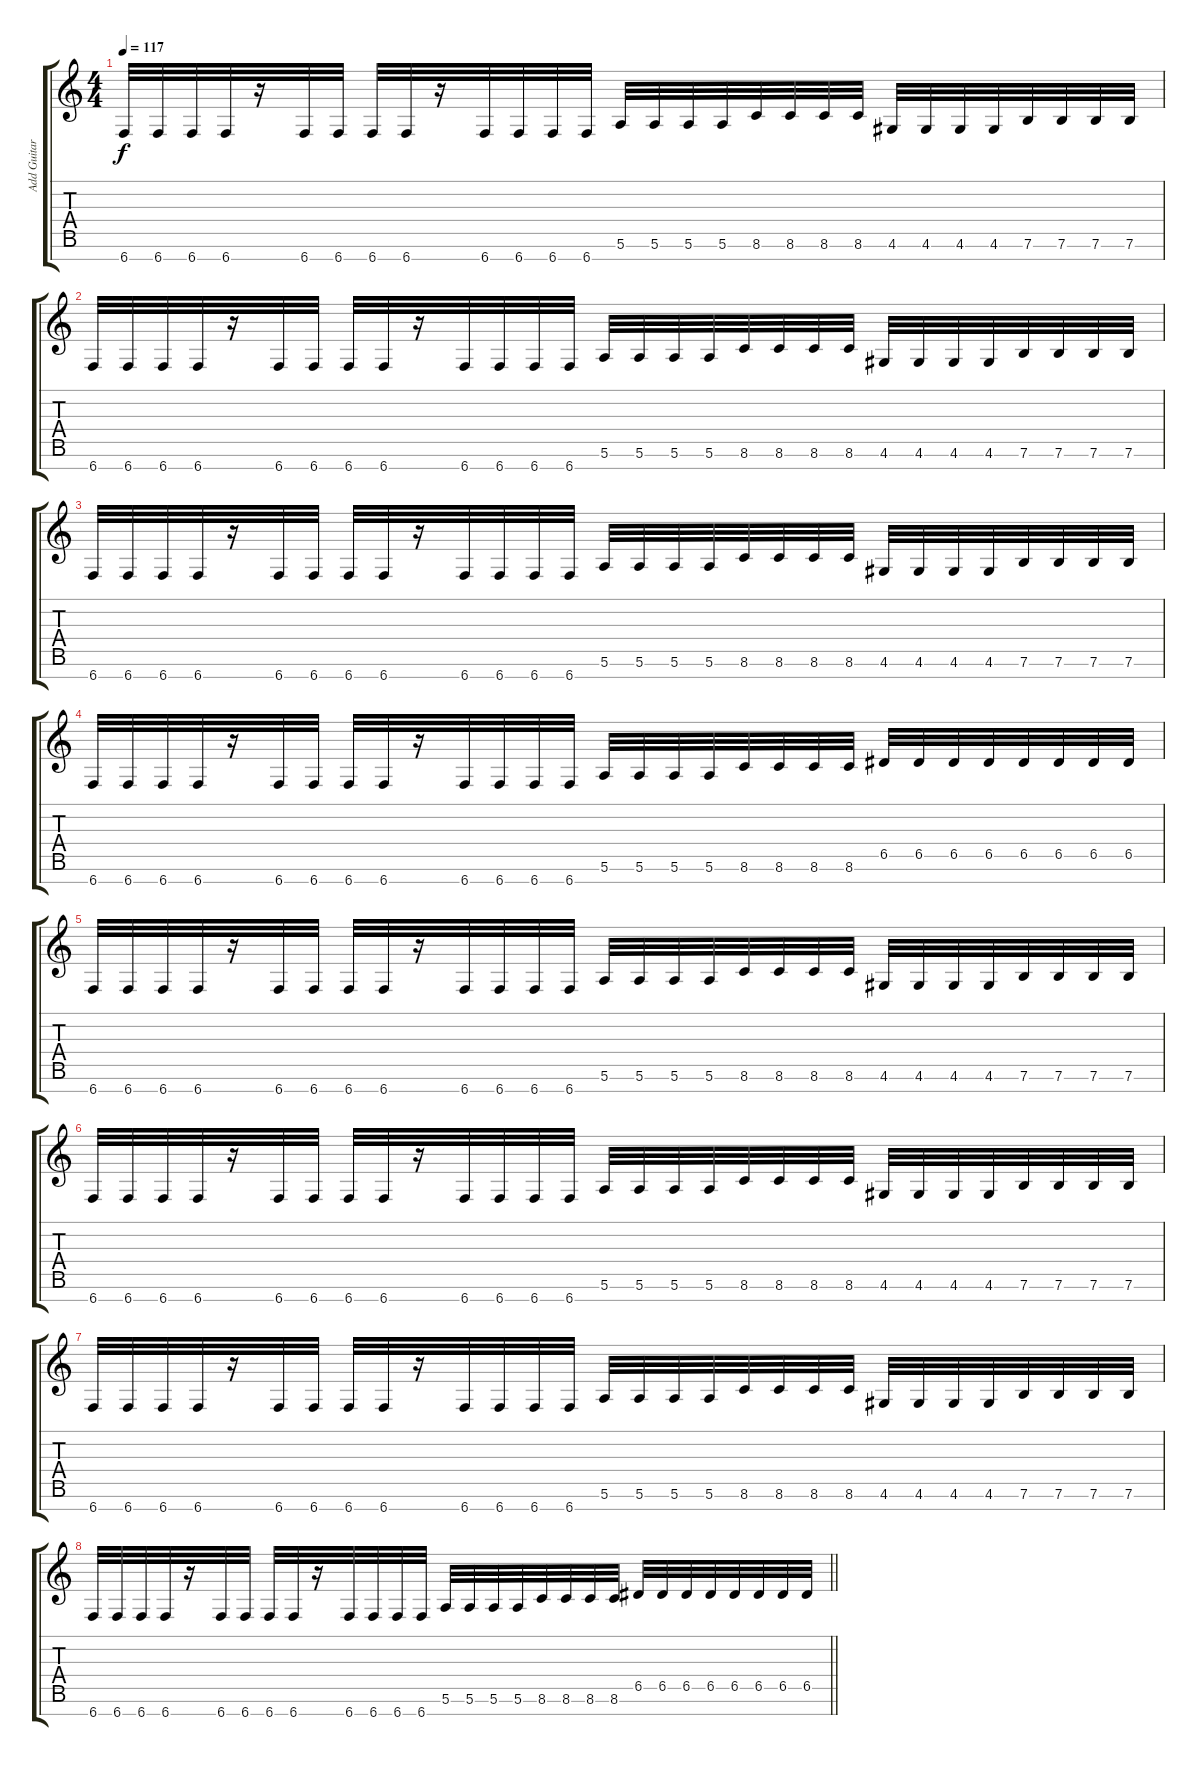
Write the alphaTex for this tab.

\track ("Add Guitar" "Add Guitar") {instrument distortionguitar}
\staff {score tabs}
\tuning (E4 B3 G3 D3 A2 E2 B1) {hide}
\ts (4 4)
\tempo 117
\clef g2
\ks c
6.7.32{dy f} 6.7.32 6.7.32 6.7.32 r.16 6.7.32 6.7.32 6.7.32 6.7.32 r.16 6.7.32 6.7.32 6.7.32 6.7.32 5.6.32 5.6.32 5.6.32 5.6.32 8.6.32 8.6.32 8.6.32 8.6.32 4.6.32 4.6.32 4.6.32 4.6.32 7.6.32 7.6.32 7.6.32 7.6.32 |
6.7.32 6.7.32 6.7.32 6.7.32 r.16 6.7.32 6.7.32 6.7.32 6.7.32 r.16 6.7.32 6.7.32 6.7.32 6.7.32 5.6.32 5.6.32 5.6.32 5.6.32 8.6.32 8.6.32 8.6.32 8.6.32 4.6.32 4.6.32 4.6.32 4.6.32 7.6.32 7.6.32 7.6.32 7.6.32 |
6.7.32 6.7.32 6.7.32 6.7.32 r.16 6.7.32 6.7.32 6.7.32 6.7.32 r.16 6.7.32 6.7.32 6.7.32 6.7.32 5.6.32 5.6.32 5.6.32 5.6.32 8.6.32 8.6.32 8.6.32 8.6.32 4.6.32 4.6.32 4.6.32 4.6.32 7.6.32 7.6.32 7.6.32 7.6.32 |
6.7.32 6.7.32 6.7.32 6.7.32 r.16 6.7.32 6.7.32 6.7.32 6.7.32 r.16 6.7.32 6.7.32 6.7.32 6.7.32 5.6.32 5.6.32 5.6.32 5.6.32 8.6.32 8.6.32 8.6.32 8.6.32 6.5.32 6.5.32 6.5.32 6.5.32 6.5.32 6.5.32 6.5.32 6.5.32 |
6.7.32 6.7.32 6.7.32 6.7.32 r.16 6.7.32 6.7.32 6.7.32 6.7.32 r.16 6.7.32 6.7.32 6.7.32 6.7.32 5.6.32 5.6.32 5.6.32 5.6.32 8.6.32 8.6.32 8.6.32 8.6.32 4.6.32 4.6.32 4.6.32 4.6.32 7.6.32 7.6.32 7.6.32 7.6.32 |
6.7.32 6.7.32 6.7.32 6.7.32 r.16 6.7.32 6.7.32 6.7.32 6.7.32 r.16 6.7.32 6.7.32 6.7.32 6.7.32 5.6.32 5.6.32 5.6.32 5.6.32 8.6.32 8.6.32 8.6.32 8.6.32 4.6.32 4.6.32 4.6.32 4.6.32 7.6.32 7.6.32 7.6.32 7.6.32 |
6.7.32 6.7.32 6.7.32 6.7.32 r.16 6.7.32 6.7.32 6.7.32 6.7.32 r.16 6.7.32 6.7.32 6.7.32 6.7.32 5.6.32 5.6.32 5.6.32 5.6.32 8.6.32 8.6.32 8.6.32 8.6.32 4.6.32 4.6.32 4.6.32 4.6.32 7.6.32 7.6.32 7.6.32 7.6.32 |
\barLineRight lightlight
6.7.32 6.7.32 6.7.32 6.7.32 r.16 6.7.32 6.7.32 6.7.32 6.7.32 r.16 6.7.32 6.7.32 6.7.32 6.7.32 5.6.32 5.6.32 5.6.32 5.6.32 8.6.32 8.6.32 8.6.32 8.6.32 6.5.32 6.5.32 6.5.32 6.5.32 6.5.32 6.5.32 6.5.32 6.5.32
